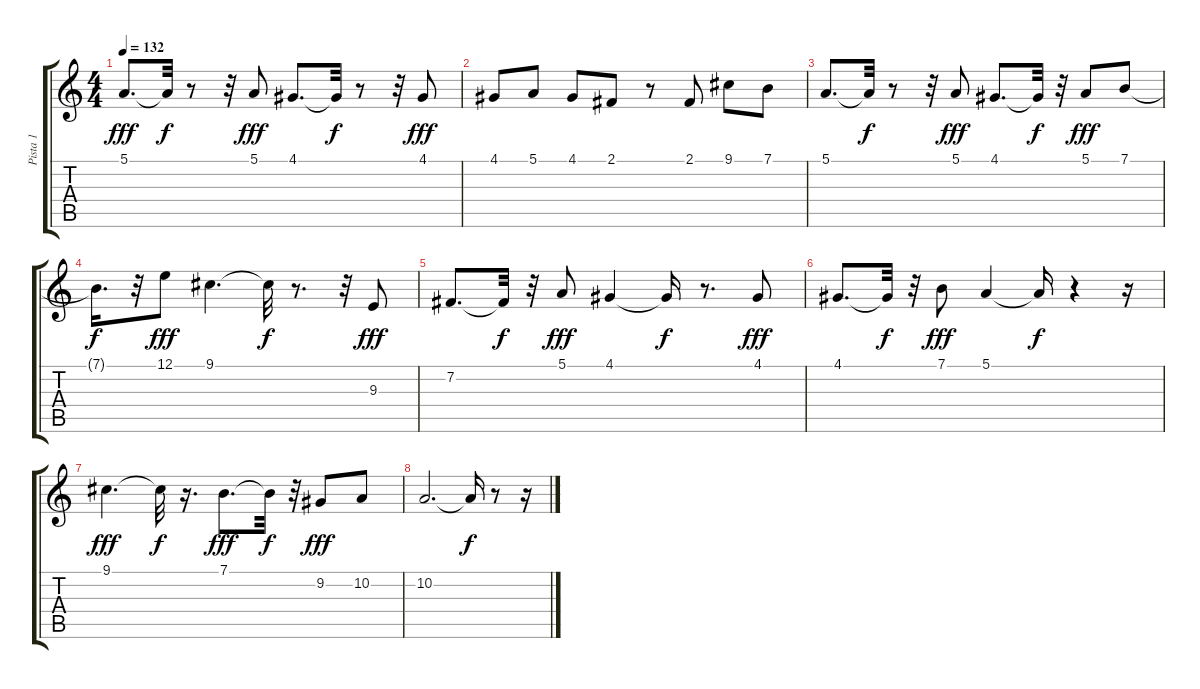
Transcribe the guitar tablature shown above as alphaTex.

\track ("Pista 1" "Pista 1") {instrument flute}
\staff {score tabs}
\tuning (E4 B3 G3 D3 A2 E2) {hide}
\ts (4 4)
\tempo 132
\clef g2
\ks c
5.1.8{d dy fff} 5.1{t}.32{dy f} r.8 r.32 5.1.8{dy fff} 4.1.8{d} 4.1{t}.32{dy f} r.8 r.32 4.1.8{dy fff} |
4.1.8 5.1.8 4.1.8 2.1.8 r.8 2.1.8 9.1.8 7.1.8 |
5.1.8{d} 5.1{t}.32{dy f} r.8 r.32 5.1.8{dy fff} 4.1.8{d} 4.1{t}.32{dy f} r.32 5.1.8{dy fff} 7.1.8 |
7.1{t}.16{d dy f} r.32 12.1.8{dy fff} 9.1.4{d} 9.1{t}.32{dy f} r.8{d} r.32 9.3.8{dy fff} |
7.2.8{d} 7.2{t}.32{dy f} r.32 5.1.8{dy fff} 4.1.4 4.1{t}.16{dy f} r.8{d} 4.1.8{dy fff} |
4.1.8{d} 4.1{t}.32{dy f} r.32 7.1.8{dy fff} 5.1.4 5.1{t}.16{dy f} r.4 r.16 |
9.1.4{d dy fff} 9.1{t}.32{dy f} r.16{d} 7.1.8{d dy fff} 7.1{t}.32{dy f} r.32 9.2.8{dy fff} 10.2.8 |
10.2.2{d} 10.2{t}.16{dy f} r.8 r.16
